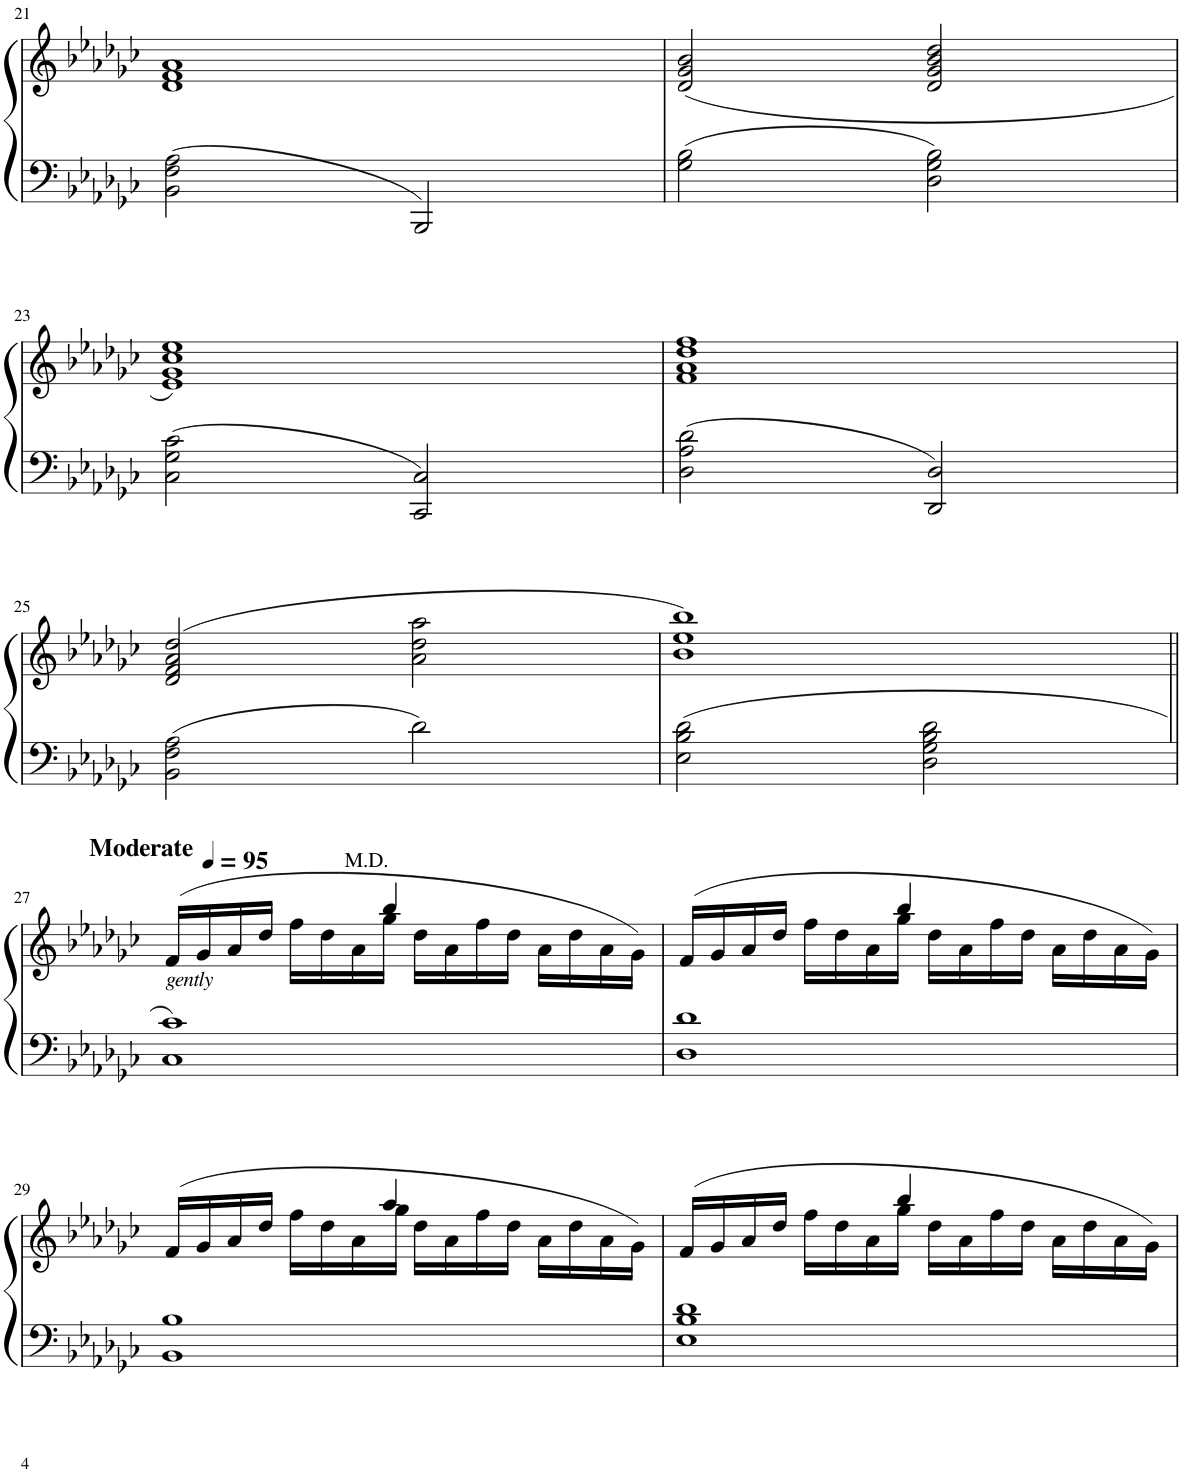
**kern	**kern
*part1	*part1
*staff2	*staff1
*I"Piano	*
*I'Pno.	*
!!LO:PB:g=z
*clefF4	*clefG2
*k[b-e-a-d-g-c-]	*k[b-e-a-d-g-c-]
*M4/4	*M4/4
=21	=21
2BB-\ 2F\ 2A-\	1d- 1f 1a-
2BBB-/	.
=22	=22
2G-\ 2B-\	(2d-/ 2g-/ 2b-/
2D-\ 2G-\ 2B-\	2d-/ 2g-/ 2b-/ 2dd-/
!!LO:LB:g=z
=23	=23
2C-\ 2G-\ 2c-\	1e- 1g- 1cc- 1ee-)
2CC-/ 2C-/	.
=24	=24
2D-\ 2A-\ 2d-\	1f 1a- 1dd- 1ff
2DD-/ 2D-/	.
!!LO:LB:g=z
=25	=25
2BB-\ 2F\ 2A-\	(2d-/ 2f/ 2a-/ 2dd-/
2d-\	2a-\ 2dd-\ 2aa-\
=26	=26
2E-\ 2B-\ 2d-\	1b- 1ee- 1bb-)
2D-\ 2G-\ 2B-\ 2d-\	.
!!LO:LB:g=z
=27||	=27||
*	*MM95
*	*^
!	!LO:TX:a:B:t=Moderate	!
!	!LO:TX:b:i:t=gently	!
1C- 1c-	(16f/LL	4ryy
.	16g-/	.
.	16a-/	.
.	16dd-/JJ	.
.	16ff\LL	8.ryy
.	16dd-\	.
.	16a-\	.
!	!LO:TX:a:t=M.D.	!
.	16gg-\JJ	4bb-/
.	16dd-\LL	.
.	16a-\	.
.	16ff\	.
.	16dd-\JJ	16ryy
.	16a-\LL	4ryy
.	16dd-\	.
.	16a-\	.
.	16g-\JJ)	.
=28	=28	=28
1D- 1d-	(16f/LL	4ryy
.	16g-/	.
.	16a-/	.
.	16dd-/JJ	.
.	16ff\LL	8.ryy
.	16dd-\	.
.	16a-\	.
.	16gg-\JJ	4bb-/
.	16dd-\LL	.
.	16a-\	.
.	16ff\	.
.	16dd-\JJ	16ryy
.	16a-\LL	4ryy
.	16dd-\	.
.	16a-\	.
.	16g-\JJ)	.
!!LO:LB:g=z	!!
=29	=29	=29
1BB- 1B-	(16f/LL	4..ryy
.	16g-/	.
.	16a-/	.
.	16dd-/JJ	.
.	16ff\LL	.
.	16dd-\	.
.	16a-\	.
.	16gg-\JJ	4aa-/
.	16dd-\LL	.
.	16a-\	.
.	16ff\	.
.	16dd-\JJ	16ryy
.	16a-\LL	4ryy
.	16dd-\	.
.	16a-\	.
.	16g-\JJ)	.
=30	=30	=30
1E- 1B- 1d-	(16f/LL	4ryy
.	16g-/	.
.	16a-/	.
.	16dd-/JJ	.
.	16ff\LL	8.ryy
.	16dd-\	.
.	16a-\	.
.	16gg-\JJ	4bb-/
.	16dd-\LL	.
.	16a-\	.
.	16ff\	.
.	16dd-\JJ	16ryy
.	16a-\LL	4ryy
.	16dd-\	.
.	16a-\	.
.	16g-\JJ)	.
*	*v	*v
=	=
*-	*-
